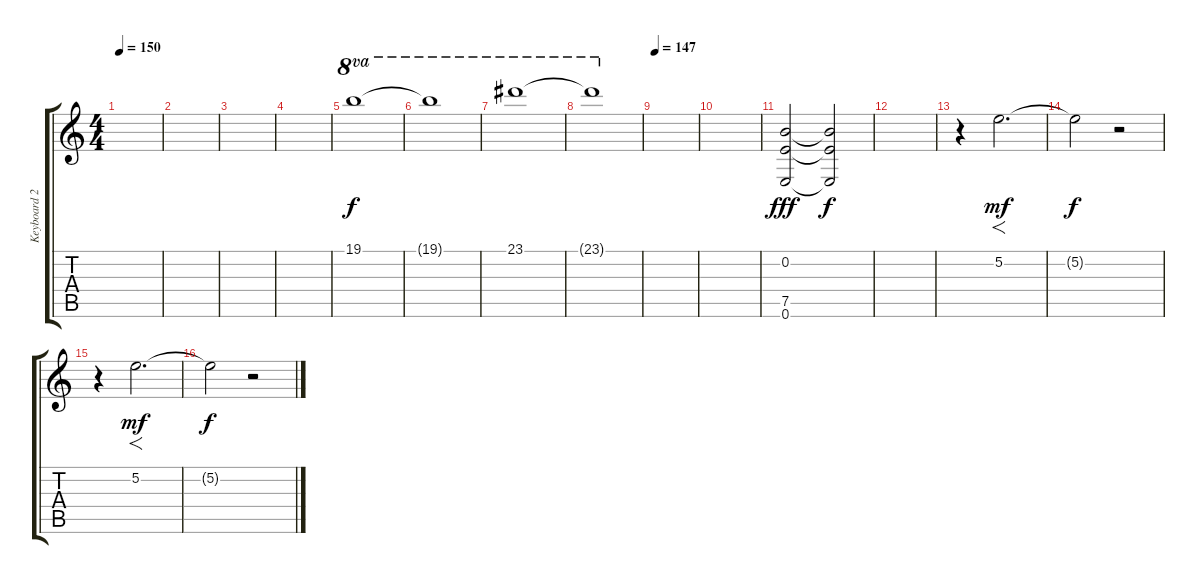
\track ("Keyboard 2" "Keyboard 2") {instrument pad4choir}
\staff {score tabs}
\tuning (E5 B4 G4 D4 A3 E3) {hide}
\ts (4 4)
\tempo 150
\clef g2
\ks c
|
|
|
|
19.1.1{ot 8va volume 5} |
19.1{t}.1{ot 8va} |
23.1.1{ot 8va} |
23.1{t}.1{ot 8va} |
\tempo 147
|
|
(0.2 7.5 0.6).2{dy fff volume 8} (0.2{t} 7.5{t} 0.6{t}).2{dy f volume 6} |
|
r.4{volume 10} 5.2.2{f d dy mf} |
5.2{t}.2{dy f} r.2 |
r.4 5.2.2{f d dy mf} |
5.2{t}.2{dy f} r.2
